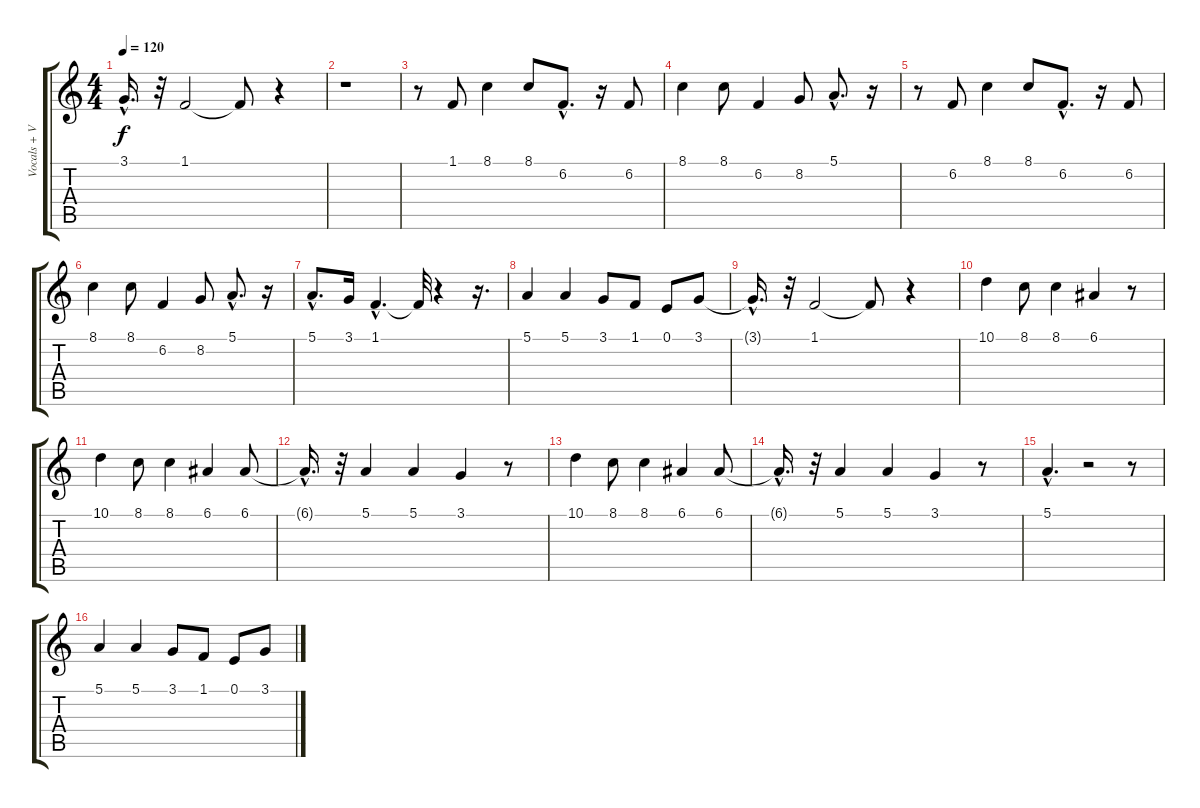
\track ("Vocals + Vibraphone" "Vocals + V") {instrument tangoaccordion}
\staff {score tabs}
\tuning (E4 B3 G3 D3 A2 E2) {hide}
\ts (4 4)
\tempo 120
\clef g2
\ks c
3.1{hac t}.16{d dy f} r.32 1.1.2 1.1{t}.8 r.4 |
r.1 |
r.8 1.1.8 8.1.4 8.1.8 6.2{hac}.8{d} r.16 6.2.8 |
8.1.4 8.1.8 6.2.4 8.2.8 5.1{hac}.8{d} r.16 |
r.8 6.2.8 8.1.4 8.1.8 6.2{hac}.8{d} r.16 6.2.8 |
8.1.4 8.1.8 6.2.4 8.2.8 5.1{hac}.8{d} r.16 |
5.1{hac}.8{d} 3.1.16 1.1{hac}.4{d} 1.1{t}.32 r.4 r.16{d} |
5.1.4 5.1.4 3.1.8 1.1.8 0.1.8 3.1.8 |
3.1{hac t}.16{d} r.32 1.1.2 1.1{t}.8 r.4 |
10.1.4 8.1.8 8.1.4 6.1.4 r.8 |
10.1.4 8.1.8 8.1.4 6.1.4 6.1.8 |
6.1{hac t}.16{d} r.32 5.1.4 5.1.4 3.1.4 r.8 |
10.1.4 8.1.8 8.1.4 6.1.4 6.1.8 |
6.1{hac t}.16{d} r.32 5.1.4 5.1.4 3.1.4 r.8 |
5.1{hac}.4{d} r.2 r.8 |
5.1.4 5.1.4 3.1.8 1.1.8 0.1.8 3.1.8
